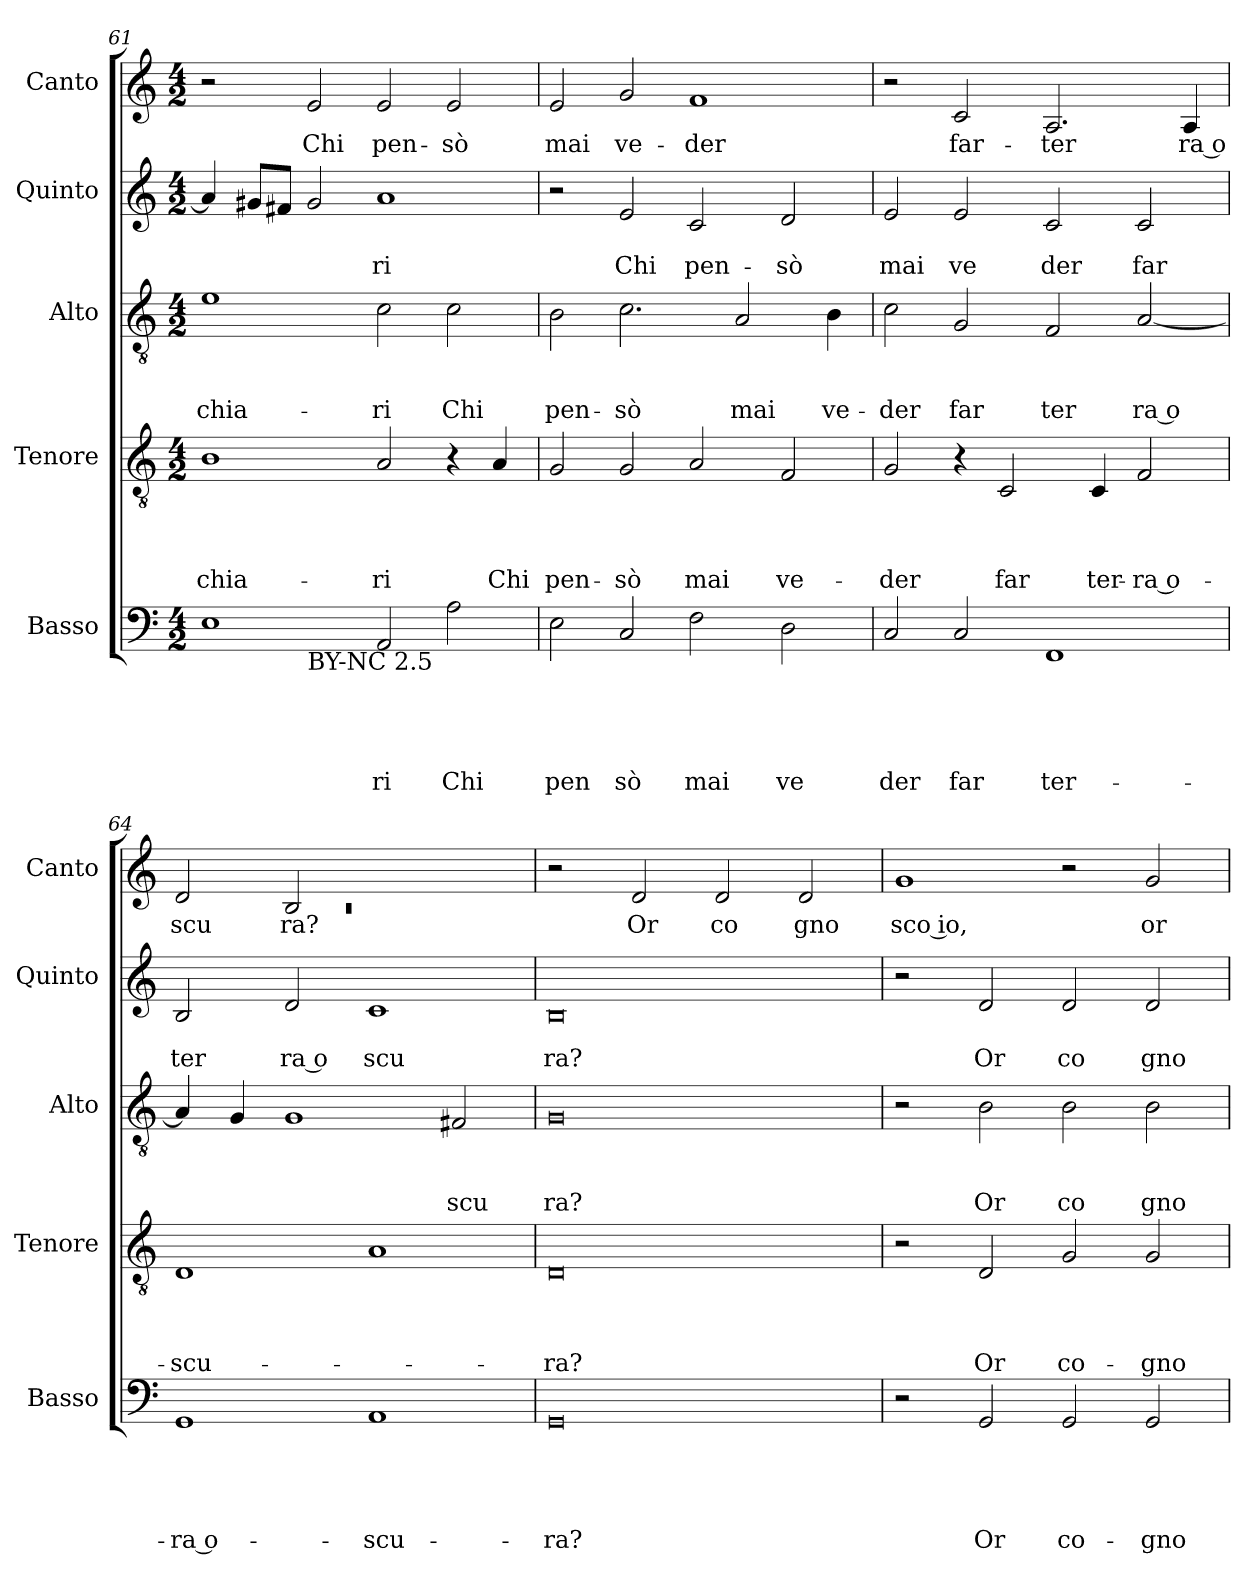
**kern	**text	**text	**text	**text	**text	**kern	**text	**text	**text	**text	**kern	**text	**text	**text	**kern	**text	**text	**kern	**text
*part5	*part5	*part5	*part5	*part5	*part5	*part4	*part4	*part4	*part4	*part4	*part3	*part3	*part3	*part3	*part2	*part2	*part2	*part1	*part1
*staff5	*staff5	*staff5	*staff5	*staff5	*staff5	*staff4	*staff4	*staff4	*staff4	*staff4	*staff3	*staff3	*staff3	*staff3	*staff2	*staff2	*staff2	*staff1	*staff1
*I"Basso	*	*	*	*	*	*I"Tenore	*	*	*	*	*I"Alto	*	*	*	*I"Quinto	*	*	*I"Canto	*
*I'Basso	*	*	*	*	*	*I'Tenore	*	*	*	*	*I'Alto	*	*	*	*I'Quinto	*	*	*I'Canto	*
*clefF4	*	*	*	*	*	*clefGv2	*	*	*	*	*clefGv2	*	*	*	*clefG2	*	*	*clefG2	*
*k[]	*	*	*	*	*	*k[]	*	*	*	*	*k[]	*	*	*	*k[]	*	*	*k[]	*
*C:	*	*	*	*	*	*C:	*	*	*	*	*C:	*	*	*	*C:	*	*	*C:	*
*M4/2	*	*	*	*	*	*M4/2	*	*	*	*	*M4/2	*	*	*	*M4/2	*	*	*M4/2	*
=61	=61	=61	=61	=61	=61	=61	=61	=61	=61	=61	=61	=61	=61	=61	=61	=61	=61	=61	=61
!	!	!	!	!	!	!	!	!	!	!LO:LY:b	!	!	!	!LO:LY:b	!	!	!	!	!
*^	*	*	*	*	*	*	*	*	*	*	*	*	*	*	*	*	*	*	*
1E	2ryy	.	.	.	.	.	1B	.	.	.	chia-	1e	.	.	chia-	4a/]	.	.	2r	.
.	.	.	.	.	.	.	.	.	.	.	.	.	.	.	.	8g#/L	.	.	.	.
.	.	.	.	.	.	.	.	.	.	.	.	.	.	.	.	8f#/J	.	.	.	.
!	!LO:TX:b:t=BY-NC 2.5	!	!	!	!	!	!	!	!	!	!	!	!	!	!	!	!	!	!	!
!	!	!	!	!	!	!	!	!	!	!	!	!	!	!	!	!	!	!	!	!LO:LY:b
.	1.ryy	.	.	.	.	.	.	.	.	.	.	.	.	.	.	2g#/	.	.	2e/	Chi
!	!	!	!	!	!	!LO:LY:b	!	!	!	!	!LO:LY:b	!	!	!	!LO:LY:b	!	!	!LO:LY:b	!	!LO:LY:b
2AA/	.	.	.	.	.	ri	2A/	.	.	.	-ri	2c\	.	.	-ri	1a	.	-ri	2e/	pen-
!	!	!	!	!	!	!LO:LY:b	!	!	!	!	!	!	!	!	!LO:LY:b	!	!	!	!	!LO:LY:b
2A\	.	.	.	.	.	Chi	4r	.	.	.	.	2c\	.	.	Chi	.	.	.	2e/	-sò
!	!	!	!	!	!	!	!	!	!	!	!LO:LY:b	!	!	!	!	!	!	!	!	!
.	.	.	.	.	.	.	4A/	.	.	.	Chi	.	.	.	.	.	.	.	.	.
=62	=62	=62	=62	=62	=62	=62	=62	=62	=62	=62	=62	=62	=62	=62	=62	=62	=62	=62	=62	=62
!	!	!	!	!	!	!LO:LY:b	!	!	!	!	!LO:LY:b	!	!	!	!LO:LY:b	!	!	!	!	!LO:LY:b
*v	*v	*	*	*	*	*	*	*	*	*	*	*	*	*	*	*	*	*	*	*
2E\	.	.	.	.	pen	2G/	.	.	.	pen-	2B\	.	.	pen-	2r	.	.	2e/	mai
!	!	!	!	!	!LO:LY:b	!	!	!	!	!LO:LY:b	!	!	!	!LO:LY:b	!	!	!LO:LY:b	!	!LO:LY:b
2C/	.	.	.	.	sò	2G/	.	.	.	-sò	2.c\	.	.	-sò	2e/	.	Chi	2g/	ve-
!	!	!	!	!	!LO:LY:b	!	!	!	!	!LO:LY:b	!	!	!	!	!	!	!LO:LY:b	!	!LO:LY:b
2F\	.	.	.	.	mai	2A/	.	.	.	mai	.	.	.	.	2c/	.	pen-	1f	-der
!	!	!	!	!	!	!	!	!	!	!	!	!	!	!LO:LY:b	!	!	!	!	!
.	.	.	.	.	.	.	.	.	.	.	2A/	.	.	mai	.	.	.	.	.
!	!	!	!	!	!LO:LY:b	!	!	!	!	!LO:LY:b	!	!	!	!	!	!	!LO:LY:b	!	!
2D\	.	.	.	.	ve	2F/	.	.	.	ve-	.	.	.	.	2d/	.	-sò	.	.
!	!	!	!	!	!	!	!	!	!	!	!	!	!	!LO:LY:b	!	!	!	!	!
.	.	.	.	.	.	.	.	.	.	.	4B\	.	.	ve-	.	.	.	.	.
!!LO:PB:g=z
=63	=63	=63	=63	=63	=63	=63	=63	=63	=63	=63	=63	=63	=63	=63	=63	=63	=63	=63	=63
!	!	!	!	!	!LO:LY:b	!	!	!	!	!LO:LY:b	!	!	!	!LO:LY:b	!	!	!LO:LY:b	!	!
2C/	.	.	.	.	der	2G/	.	.	.	-der	2c\	.	.	-der	2e/	.	mai	2r	.
!	!	!	!	!	!LO:LY:b	!	!	!	!	!	!	!	!	!LO:LY:b	!	!	!LO:LY:b	!	!LO:LY:b
2C/	.	.	.	.	far	4r	.	.	.	.	2G/	.	.	far	2e/	.	ve	2c/	far-
!	!	!	!	!	!	!	!	!	!	!LO:LY:b	!	!	!	!	!	!	!	!	!
.	.	.	.	.	.	2C/	.	.	.	far	.	.	.	.	.	.	.	.	.
!	!	!	!	!	!LO:LY:b	!	!	!	!	!	!	!	!	!LO:LY:b	!	!	!LO:LY:b	!	!LO:LY:b
1FF	.	.	.	.	ter-	.	.	.	.	.	2F/	.	.	ter	2c/	.	der	2.A/	-ter
!	!	!	!	!	!	!	!	!	!	!LO:LY:b	!	!	!	!	!	!	!	!	!
.	.	.	.	.	.	4C/	.	.	.	ter-	.	.	.	.	.	.	.	.	.
!	!	!	!	!	!	!	!	!	!	!LO:LY:b:rj	!	!	!	!LO:LY:b	!	!	!LO:LY:b	!	!
.	.	.	.	.	.	2F/	.	.	.	-ra o-	[<2A/	.	.	ra o	2c/	.	far	.	.
!	!	!	!	!	!	!	!	!	!	!	!	!	!	!	!	!	!	!	!LO:LY:b:rj
.	.	.	.	.	.	.	.	.	.	.	.	.	.	.	.	.	.	4A/	ra o
=64	=64	=64	=64	=64	=64	=64	=64	=64	=64	=64	=64	=64	=64	=64	=64	=64	=64	=64	=64
*	*	*	*	*	*	*	*	*	*	*	*	*	*	*	*	*	*	*^	*
!	!	!	!	!	!LO:LY:b:rj	!	!	!	!	!LO:LY:b	!	!	!	!	!	!	!LO:LY:b	!	!LO:N:vis=1	!LO:LY:b
1GG	.	.	.	.	-ra o-	1D	.	.	.	-scu-	4A/]	.	.	.	2B/	.	ter	2d/	0rc	scu
.	.	.	.	.	.	.	.	.	.	.	4G/	.	.	.	.	.	.	.	.	.
!	!	!	!	!	!	!	!	!	!	!	!	!	!	!	!	!	!LO:LY:b:rj	!	!	!LO:LY:b
.	.	.	.	.	.	.	.	.	.	.	1G	.	.	.	2d/	.	ra o	2B/	.	ra?
!	!	!	!	!	!LO:LY:b	!	!	!	!	!	!	!	!	!	!	!	!LO:LY:b	!	!	!
1AA	.	.	.	.	-scu-	1A	.	.	.	.	.	.	.	.	1c	.	scu	1ryy	.	.
!	!	!	!	!	!	!	!	!	!	!	!	!	!	!LO:LY:b	!	!	!	!	!	!
.	.	.	.	.	.	.	.	.	.	.	2F#/	.	.	scu	.	.	.	.	.	.
*	*	*	*	*	*	*	*	*	*	*	*	*	*	*	*	*	*	*v	*v	*
=65	=65	=65	=65	=65	=65	=65	=65	=65	=65	=65	=65	=65	=65	=65	=65	=65	=65	=65	=65
!	!	!	!	!	!LO:LY:b	!	!	!	!	!LO:LY:b	!	!	!	!LO:LY:b	!	!	!LO:LY:b	!	!
0GG	.	.	.	.	-ra?	0D	.	.	.	-ra?	0G	.	.	ra?	0B	.	ra?	2r	.
!	!	!	!	!	!	!	!	!	!	!	!	!	!	!	!	!	!	!	!LO:LY:b
.	.	.	.	.	.	.	.	.	.	.	.	.	.	.	.	.	.	2d/	Or
!	!	!	!	!	!	!	!	!	!	!	!	!	!	!	!	!	!	!	!LO:LY:b
.	.	.	.	.	.	.	.	.	.	.	.	.	.	.	.	.	.	2d/	co
!	!	!	!	!	!	!	!	!	!	!	!	!	!	!	!	!	!	!	!LO:LY:b
.	.	.	.	.	.	.	.	.	.	.	.	.	.	.	.	.	.	2d/	gno
=66	=66	=66	=66	=66	=66	=66	=66	=66	=66	=66	=66	=66	=66	=66	=66	=66	=66	=66	=66
!	!	!	!	!	!	!	!	!	!	!	!	!	!	!	!	!	!	!	!LO:LY:b:rj
2r	.	.	.	.	.	2r	.	.	.	.	2r	.	.	.	2r	.	.	1g	sco io,
!	!	!	!	!	!LO:LY:b	!	!	!	!	!LO:LY:b	!	!	!	!LO:LY:b	!	!	!LO:LY:b	!	!
2GG/	.	.	.	.	Or	2D/	.	.	.	Or	2B\	.	.	Or	2d/	.	Or	.	.
!	!	!	!	!	!LO:LY:b	!	!	!	!	!LO:LY:b	!	!	!	!LO:LY:b	!	!	!LO:LY:b	!	!
2GG/	.	.	.	.	co-	2G/	.	.	.	co-	2B\	.	.	co	2d/	.	co	2r	.
!	!	!	!	!	!LO:LY:b	!	!	!	!	!LO:LY:b	!	!	!	!LO:LY:b	!	!	!LO:LY:b	!	!LO:LY:b
2GG/	.	.	.	.	-gno-	2G/	.	.	.	-gno-	2B\	.	.	gno	2d/	.	gno	2g/	or
=	=	=	=	=	=	=	=	=	=	=	=	=	=	=	=	=	=	=	=
*-	*-	*-	*-	*-	*-	*-	*-	*-	*-	*-	*-	*-	*-	*-	*-	*-	*-	*-	*-
